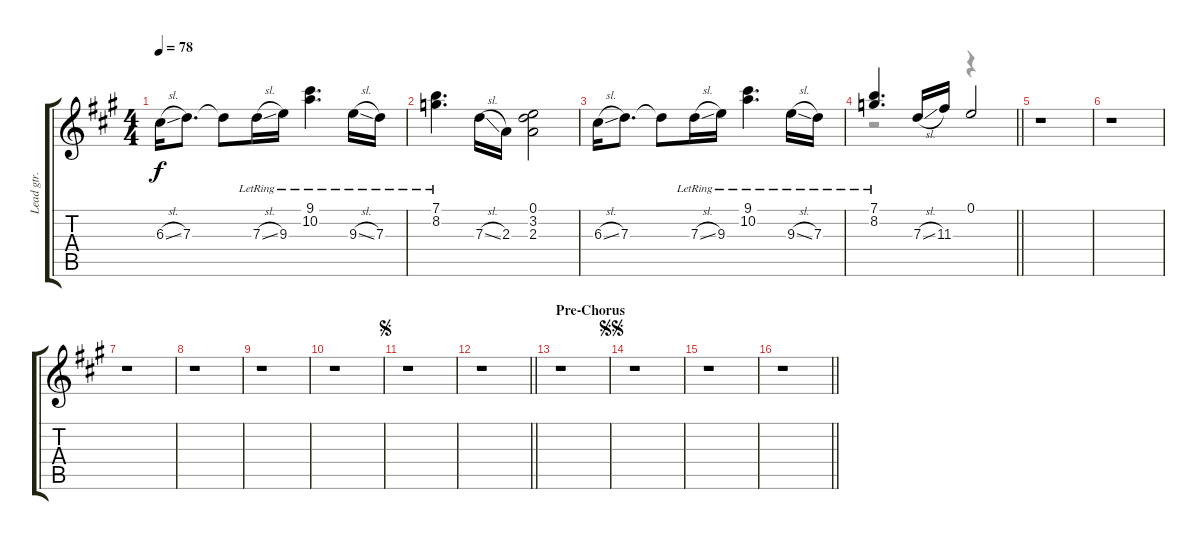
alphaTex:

\track ("Lead gtr." "Lead gtr.") {instrument acousticguitarsteel}
\staff {score tabs}
\tuning (E4 B3 G3 D3 A2 E2) {hide}
\voice
\ts (4 4)
\tempo 78
\clef g2
\ks a
6.3{sl}.16{dy f instrument acousticguitarsteel} 7.3.8{d} 7.3{t}.8 7.3{sl lr}.16 9.3{lr}.16 (9.1{lr} 10.2{lr}).4{d} 9.3{sl lr}.16 7.3{lr}.16 |
(7.1{lr} 8.2{lr}).4{d} 7.3{sl}.16 2.3.16 (0.1 3.2 2.3).2 |
6.3{sl}.16 7.3.8{d} 7.3{t}.8 7.3{sl lr}.16 9.3{lr}.16 (9.1{lr} 10.2{lr}).4{d} 9.3{sl lr}.16 7.3{lr}.16 |
\barLineRight lightlight
(7.1{lr} 8.2{lr}).4{d} 7.3{sl}.16 11.3.16 0.1.2 |
r.1 |
r.1 |
r.1 |
r.1 |
r.1 |
r.1 |
\jump segno
r.1 |
\barLineRight lightlight
r.1 |
\section ("" "Pre-Chorus")
r.1 |
\jump segnosegno
r.1 |
r.1 |
\barLineRight lightlight
r.1
\voice
\clef g2
\ottava regular
\simile none
\ks a
|
|
|
\barLineRight lightlight
r.2 r.4 |
|
|
|
|
|
|
|
\barLineRight lightlight
|
|
|
|
\barLineRight lightlight
